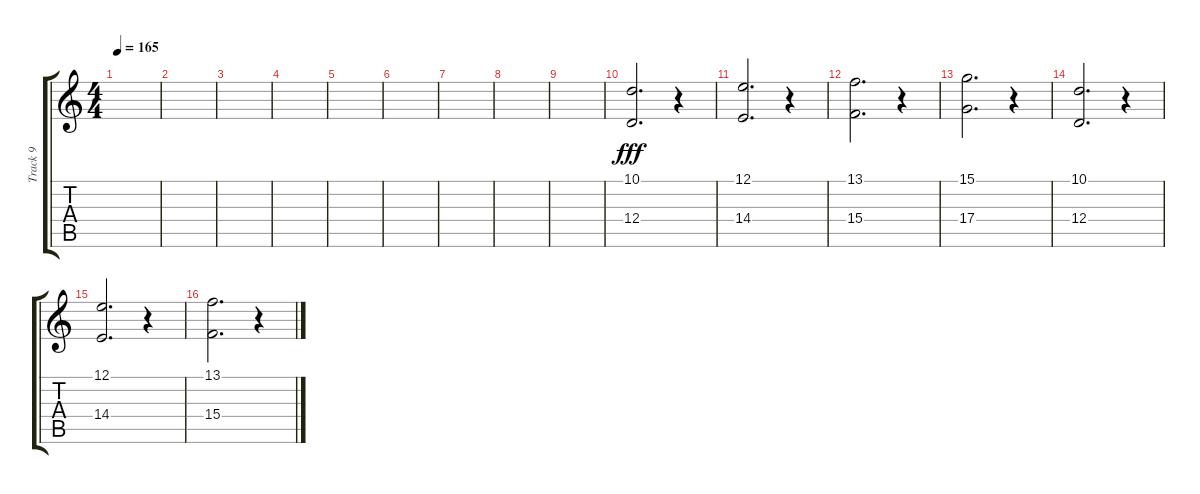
\track ("Track 9" "Track 9") {instrument choiraahs}
\staff {score tabs}
\tuning (E4 B3 G3 D3 A2 E2) {hide}
\ts (4 4)
\tempo 165
\clef g2
\ks c
|
|
|
|
|
|
|
|
|
(10.1 12.4).2{d dy fff} r.4 |
(12.1 14.4).2{d} r.4 |
(13.1 15.4).2{d} r.4 |
(15.1 17.4).2{d} r.4 |
(10.1 12.4).2{d} r.4 |
(12.1 14.4).2{d} r.4 |
(13.1 15.4).2{d} r.4
